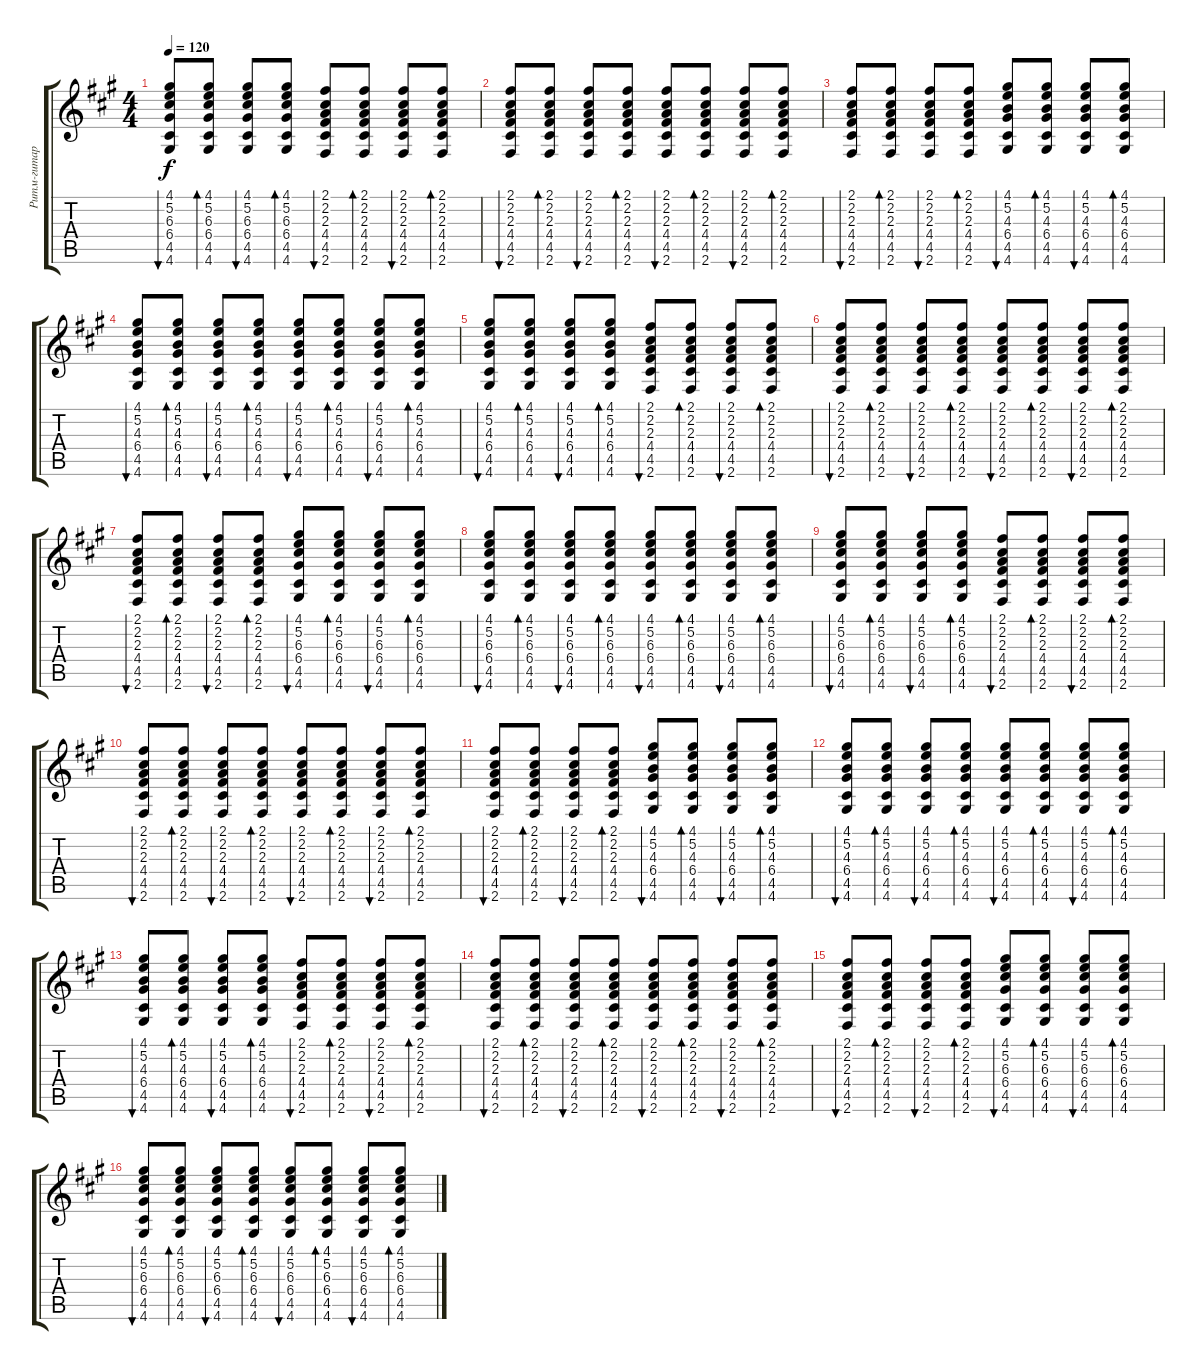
\track ("Ритм-гитара" "Ритм-гитар") {instrument electricguitarmuted}
\staff {score tabs}
\tuning (E4 B3 G3 D3 A2 E2) {hide}
\ts (4 4)
\tempo 120
\clef g2
\ks f#minor
(4.1 5.2 6.3 6.4 4.5 4.6).8{bu 60 dy f} (4.1 5.2 6.3 6.4 4.5 4.6).8{bd 60} (4.1 5.2 6.3 6.4 4.5 4.6).8{bu 60} (4.1 5.2 6.3 6.4 4.5 4.6).8{bd 60} (2.1 2.2 2.3 4.4 4.5 2.6).8{bu 60} (2.1 2.2 2.3 4.4 4.5 2.6).8{bd 60} (2.1 2.2 2.3 4.4 4.5 2.6).8{bu 60} (2.1 2.2 2.3 4.4 4.5 2.6).8{bd 60} |
(2.1 2.2 2.3 4.4 4.5 2.6).8{bu 60} (2.1 2.2 2.3 4.4 4.5 2.6).8{bd 60} (2.1 2.2 2.3 4.4 4.5 2.6).8{bu 60} (2.1 2.2 2.3 4.4 4.5 2.6).8{bd 60} (2.1 2.2 2.3 4.4 4.5 2.6).8{bu 60} (2.1 2.2 2.3 4.4 4.5 2.6).8{bd 60} (2.1 2.2 2.3 4.4 4.5 2.6).8{bu 60} (2.1 2.2 2.3 4.4 4.5 2.6).8{bd 60} |
(2.1 2.2 2.3 4.4 4.5 2.6).8{bu 60} (2.1 2.2 2.3 4.4 4.5 2.6).8{bd 60} (2.1 2.2 2.3 4.4 4.5 2.6).8{bu 60} (2.1 2.2 2.3 4.4 4.5 2.6).8{bd 60} (4.1 5.2 4.3 6.4 4.5 4.6).8{bu 60} (4.1 5.2 4.3 6.4 4.5 4.6).8{bd 60} (4.1 5.2 4.3 6.4 4.5 4.6).8{bu 60} (4.1 5.2 4.3 6.4 4.5 4.6).8{bd 60} |
(4.1 5.2 4.3 6.4 4.5 4.6).8{bu 60} (4.1 5.2 4.3 6.4 4.5 4.6).8{bd 60} (4.1 5.2 4.3 6.4 4.5 4.6).8{bu 60} (4.1 5.2 4.3 6.4 4.5 4.6).8{bd 60} (4.1 5.2 4.3 6.4 4.5 4.6).8{bu 60} (4.1 5.2 4.3 6.4 4.5 4.6).8{bd 60} (4.1 5.2 4.3 6.4 4.5 4.6).8{bu 60} (4.1 5.2 4.3 6.4 4.5 4.6).8{bd 60} |
(4.1 5.2 4.3 6.4 4.5 4.6).8{bu 60} (4.1 5.2 4.3 6.4 4.5 4.6).8{bd 60} (4.1 5.2 4.3 6.4 4.5 4.6).8{bu 60} (4.1 5.2 4.3 6.4 4.5 4.6).8{bd 60} (2.1 2.2 2.3 4.4 4.5 2.6).8{bu 60} (2.1 2.2 2.3 4.4 4.5 2.6).8{bd 60} (2.1 2.2 2.3 4.4 4.5 2.6).8{bu 60} (2.1 2.2 2.3 4.4 4.5 2.6).8{bd 60} |
(2.1 2.2 2.3 4.4 4.5 2.6).8{bu 60} (2.1 2.2 2.3 4.4 4.5 2.6).8{bd 60} (2.1 2.2 2.3 4.4 4.5 2.6).8{bu 60} (2.1 2.2 2.3 4.4 4.5 2.6).8{bd 60} (2.1 2.2 2.3 4.4 4.5 2.6).8{bu 60} (2.1 2.2 2.3 4.4 4.5 2.6).8{bd 60} (2.1 2.2 2.3 4.4 4.5 2.6).8{bu 60} (2.1 2.2 2.3 4.4 4.5 2.6).8{bd 60} |
(2.1 2.2 2.3 4.4 4.5 2.6).8{bu 60} (2.1 2.2 2.3 4.4 4.5 2.6).8{bd 60} (2.1 2.2 2.3 4.4 4.5 2.6).8{bu 60} (2.1 2.2 2.3 4.4 4.5 2.6).8{bd 60} (4.1 5.2 6.3 6.4 4.5 4.6).8{bu 60} (4.1 5.2 6.3 6.4 4.5 4.6).8{bd 60} (4.1 5.2 6.3 6.4 4.5 4.6).8{bu 60} (4.1 5.2 6.3 6.4 4.5 4.6).8{bd 60} |
(4.1 5.2 6.3 6.4 4.5 4.6).8{bu 60} (4.1 5.2 6.3 6.4 4.5 4.6).8{bd 60} (4.1 5.2 6.3 6.4 4.5 4.6).8{bu 60} (4.1 5.2 6.3 6.4 4.5 4.6).8{bd 60} (4.1 5.2 6.3 6.4 4.5 4.6).8{bu 60} (4.1 5.2 6.3 6.4 4.5 4.6).8{bd 60} (4.1 5.2 6.3 6.4 4.5 4.6).8{bu 60} (4.1 5.2 6.3 6.4 4.5 4.6).8{bd 60} |
(4.1 5.2 6.3 6.4 4.5 4.6).8{bu 60} (4.1 5.2 6.3 6.4 4.5 4.6).8{bd 60} (4.1 5.2 6.3 6.4 4.5 4.6).8{bu 60} (4.1 5.2 6.3 6.4 4.5 4.6).8{bd 60} (2.1 2.2 2.3 4.4 4.5 2.6).8{bu 60} (2.1 2.2 2.3 4.4 4.5 2.6).8{bd 60} (2.1 2.2 2.3 4.4 4.5 2.6).8{bu 60} (2.1 2.2 2.3 4.4 4.5 2.6).8{bd 60} |
(2.1 2.2 2.3 4.4 4.5 2.6).8{bu 60} (2.1 2.2 2.3 4.4 4.5 2.6).8{bd 60} (2.1 2.2 2.3 4.4 4.5 2.6).8{bu 60} (2.1 2.2 2.3 4.4 4.5 2.6).8{bd 60} (2.1 2.2 2.3 4.4 4.5 2.6).8{bu 60} (2.1 2.2 2.3 4.4 4.5 2.6).8{bd 60} (2.1 2.2 2.3 4.4 4.5 2.6).8{bu 60} (2.1 2.2 2.3 4.4 4.5 2.6).8{bd 60} |
(2.1 2.2 2.3 4.4 4.5 2.6).8{bu 60} (2.1 2.2 2.3 4.4 4.5 2.6).8{bd 60} (2.1 2.2 2.3 4.4 4.5 2.6).8{bu 60} (2.1 2.2 2.3 4.4 4.5 2.6).8{bd 60} (4.1 5.2 4.3 6.4 4.5 4.6).8{bu 60} (4.1 5.2 4.3 6.4 4.5 4.6).8{bd 60} (4.1 5.2 4.3 6.4 4.5 4.6).8{bu 60} (4.1 5.2 4.3 6.4 4.5 4.6).8{bd 60} |
(4.1 5.2 4.3 6.4 4.5 4.6).8{bu 60} (4.1 5.2 4.3 6.4 4.5 4.6).8{bd 60} (4.1 5.2 4.3 6.4 4.5 4.6).8{bu 60} (4.1 5.2 4.3 6.4 4.5 4.6).8{bd 60} (4.1 5.2 4.3 6.4 4.5 4.6).8{bu 60} (4.1 5.2 4.3 6.4 4.5 4.6).8{bd 60} (4.1 5.2 4.3 6.4 4.5 4.6).8{bu 60} (4.1 5.2 4.3 6.4 4.5 4.6).8{bd 60} |
(4.1 5.2 4.3 6.4 4.5 4.6).8{bu 60} (4.1 5.2 4.3 6.4 4.5 4.6).8{bd 60} (4.1 5.2 4.3 6.4 4.5 4.6).8{bu 60} (4.1 5.2 4.3 6.4 4.5 4.6).8{bd 60} (2.1 2.2 2.3 4.4 4.5 2.6).8{bu 60} (2.1 2.2 2.3 4.4 4.5 2.6).8{bd 60} (2.1 2.2 2.3 4.4 4.5 2.6).8{bu 60} (2.1 2.2 2.3 4.4 4.5 2.6).8{bd 60} |
(2.1 2.2 2.3 4.4 4.5 2.6).8{bu 60} (2.1 2.2 2.3 4.4 4.5 2.6).8{bd 60} (2.1 2.2 2.3 4.4 4.5 2.6).8{bu 60} (2.1 2.2 2.3 4.4 4.5 2.6).8{bd 60} (2.1 2.2 2.3 4.4 4.5 2.6).8{bu 60} (2.1 2.2 2.3 4.4 4.5 2.6).8{bd 60} (2.1 2.2 2.3 4.4 4.5 2.6).8{bu 60} (2.1 2.2 2.3 4.4 4.5 2.6).8{bd 60} |
(2.1 2.2 2.3 4.4 4.5 2.6).8{bu 60} (2.1 2.2 2.3 4.4 4.5 2.6).8{bd 60} (2.1 2.2 2.3 4.4 4.5 2.6).8{bu 60} (2.1 2.2 2.3 4.4 4.5 2.6).8{bd 60} (4.1 5.2 6.3 6.4 4.5 4.6).8{bu 60} (4.1 5.2 6.3 6.4 4.5 4.6).8{bd 60} (4.1 5.2 6.3 6.4 4.5 4.6).8{bu 60} (4.1 5.2 6.3 6.4 4.5 4.6).8{bd 60} |
(4.1 5.2 6.3 6.4 4.5 4.6).8{bu 60} (4.1 5.2 6.3 6.4 4.5 4.6).8{bd 60} (4.1 5.2 6.3 6.4 4.5 4.6).8{bu 60} (4.1 5.2 6.3 6.4 4.5 4.6).8{bd 60} (4.1 5.2 6.3 6.4 4.5 4.6).8{bu 60} (4.1 5.2 6.3 6.4 4.5 4.6).8{bd 60} (4.1 5.2 6.3 6.4 4.5 4.6).8{bu 60} (4.1 5.2 6.3 6.4 4.5 4.6).8{bd 60}
